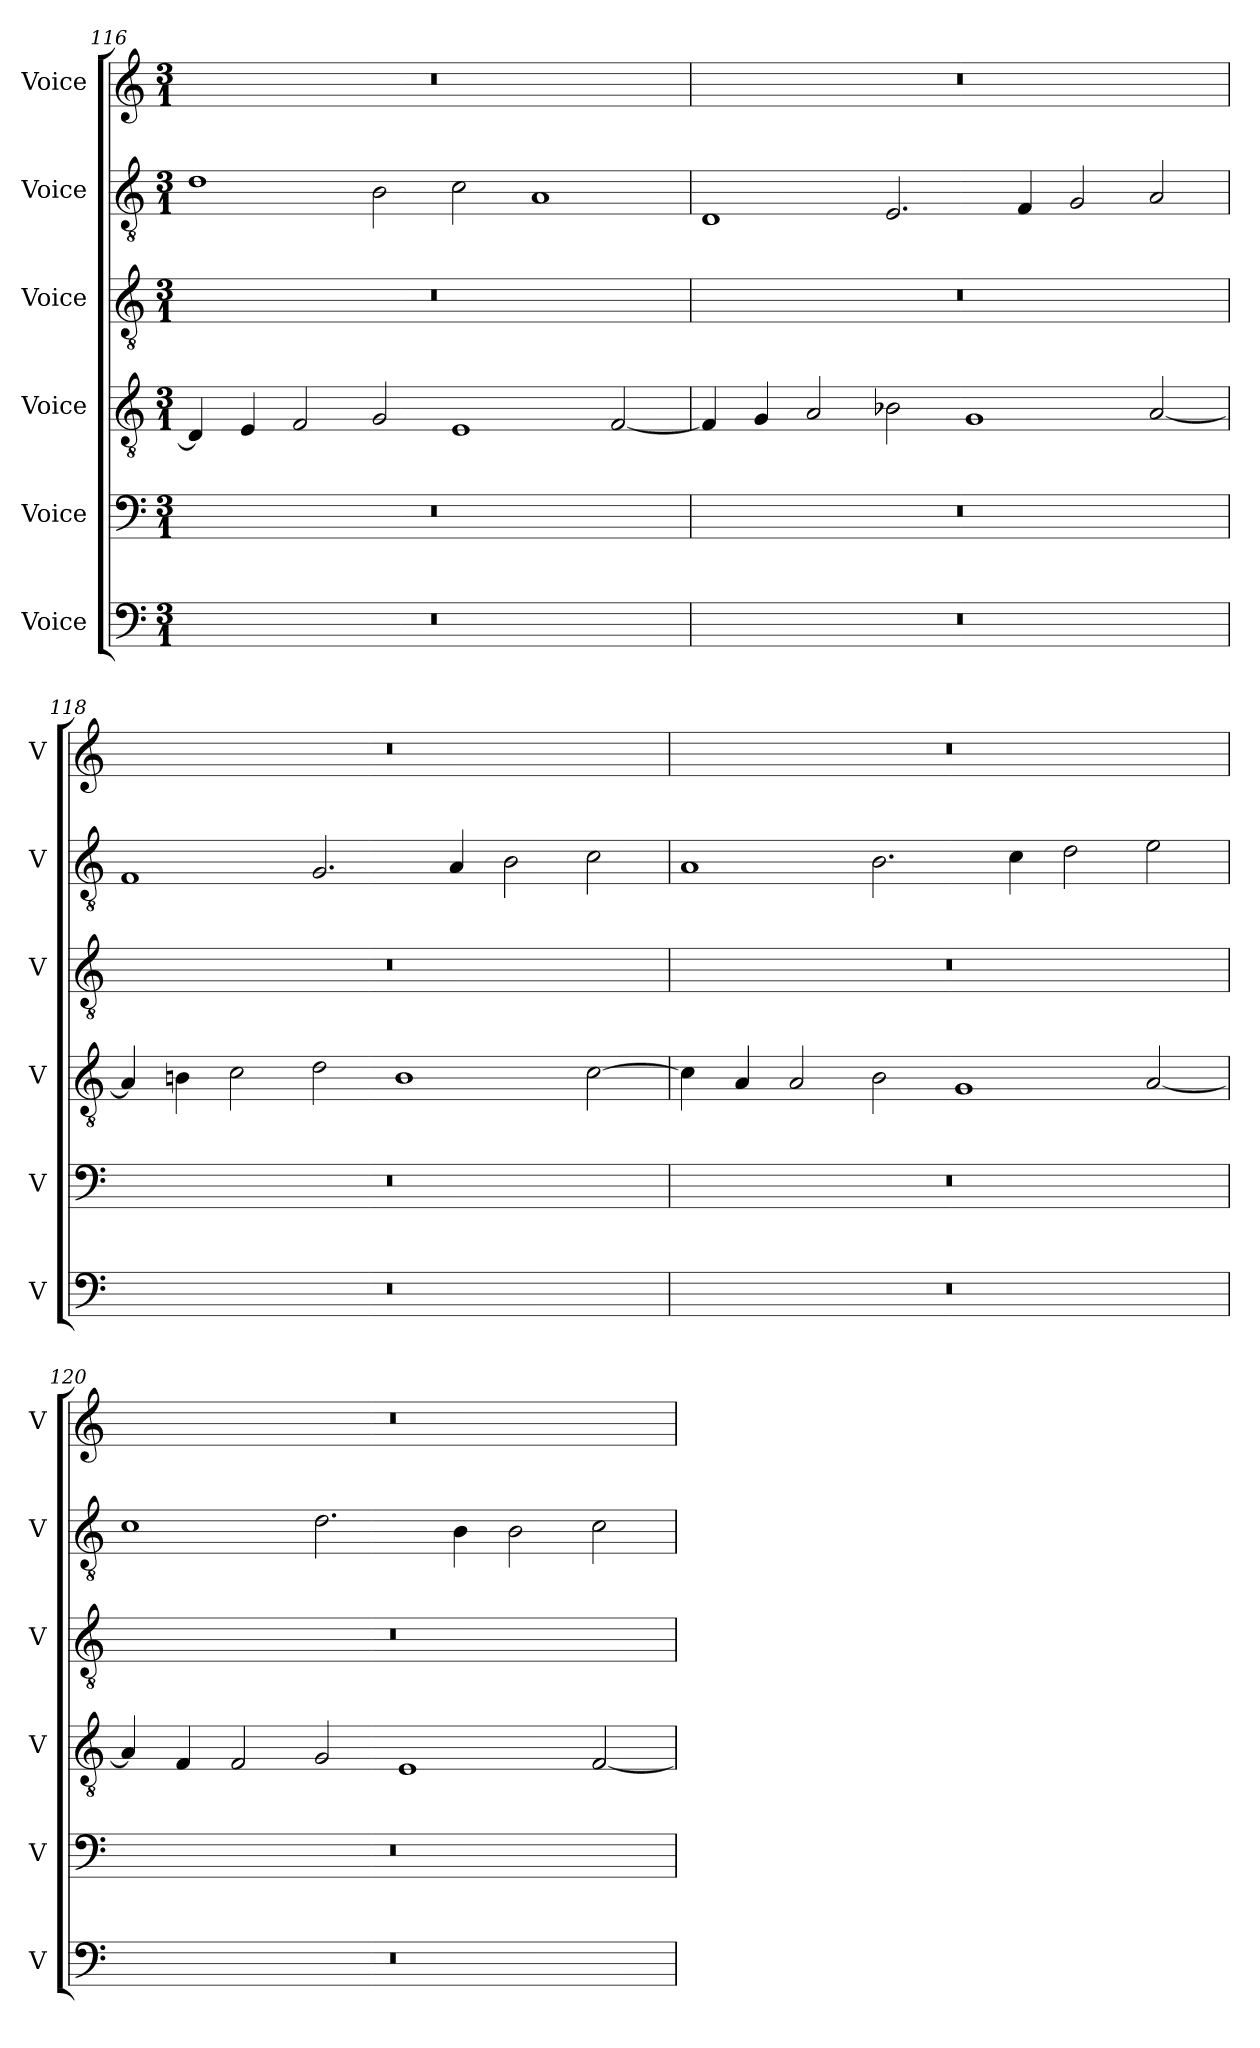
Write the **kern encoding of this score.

**kern	**kern	**kern	**kern	**kern	**kern
*part6	*part5	*part4	*part3	*part2	*part1
*staff6	*staff5	*staff4	*staff3	*staff2	*staff1
*I"Voice	*I"Voice	*I"Voice	*I"Voice	*I"Voice	*I"Voice
*I'V	*I'V	*I'V	*I'V	*I'V	*I'V
*clefF4	*clefF4	*clefGv2	*clefGv2	*clefGv2	*clefG2
*k[]	*k[]	*k[]	*k[]	*k[]	*k[]
*M3/1	*M3/1	*M3/1	*M3/1	*M3/1	*M3/1
=116	=116	=116	=116	=116	=116
0.r	0.r	4D/]	0.r	1d	0.r
.	.	4E/	.	.	.
.	.	2F/	.	.	.
.	.	2G/	.	2B\	.
.	.	1E	.	2c\	.
.	.	.	.	1A	.
.	.	[2F/	.	.	.
=117	=117	=117	=117	=117	=117
0.r	0.r	4F/]	0.r	1D	0.r
.	.	4G/	.	.	.
.	.	2A/	.	.	.
.	.	2B-X\	.	2.E/	.
.	.	1G	.	.	.
.	.	.	.	4F/	.
.	.	.	.	2G/	.
.	.	[2A/	.	2A/	.
!!LO:LB:g=z
=118	=118	=118	=118	=118	=118
0.r	0.r	4A/]	0.r	1F	0.r
.	.	4Bn\	.	.	.
.	.	2c\	.	.	.
.	.	2d\	.	2.G/	.
.	.	1B	.	.	.
.	.	.	.	4A/	.
.	.	.	.	2B\	.
.	.	[2c\	.	2c\	.
=119	=119	=119	=119	=119	=119
0.r	0.r	4c\]	0.r	1A	0.r
.	.	4A/	.	.	.
.	.	2A/	.	.	.
.	.	2B\	.	2.B\	.
.	.	1G	.	.	.
.	.	.	.	4c\	.
.	.	.	.	2d\	.
.	.	[2A/	.	2e\	.
=120	=120	=120	=120	=120	=120
0.r	0.r	4A/]	0.r	1c	0.r
.	.	4F/	.	.	.
.	.	2F/	.	.	.
.	.	2G/	.	2.d\	.
.	.	1E	.	.	.
.	.	.	.	4B\	.
.	.	.	.	2B\	.
.	.	[2F/	.	2c\	.
=	=	=	=	=	=
*-	*-	*-	*-	*-	*-
